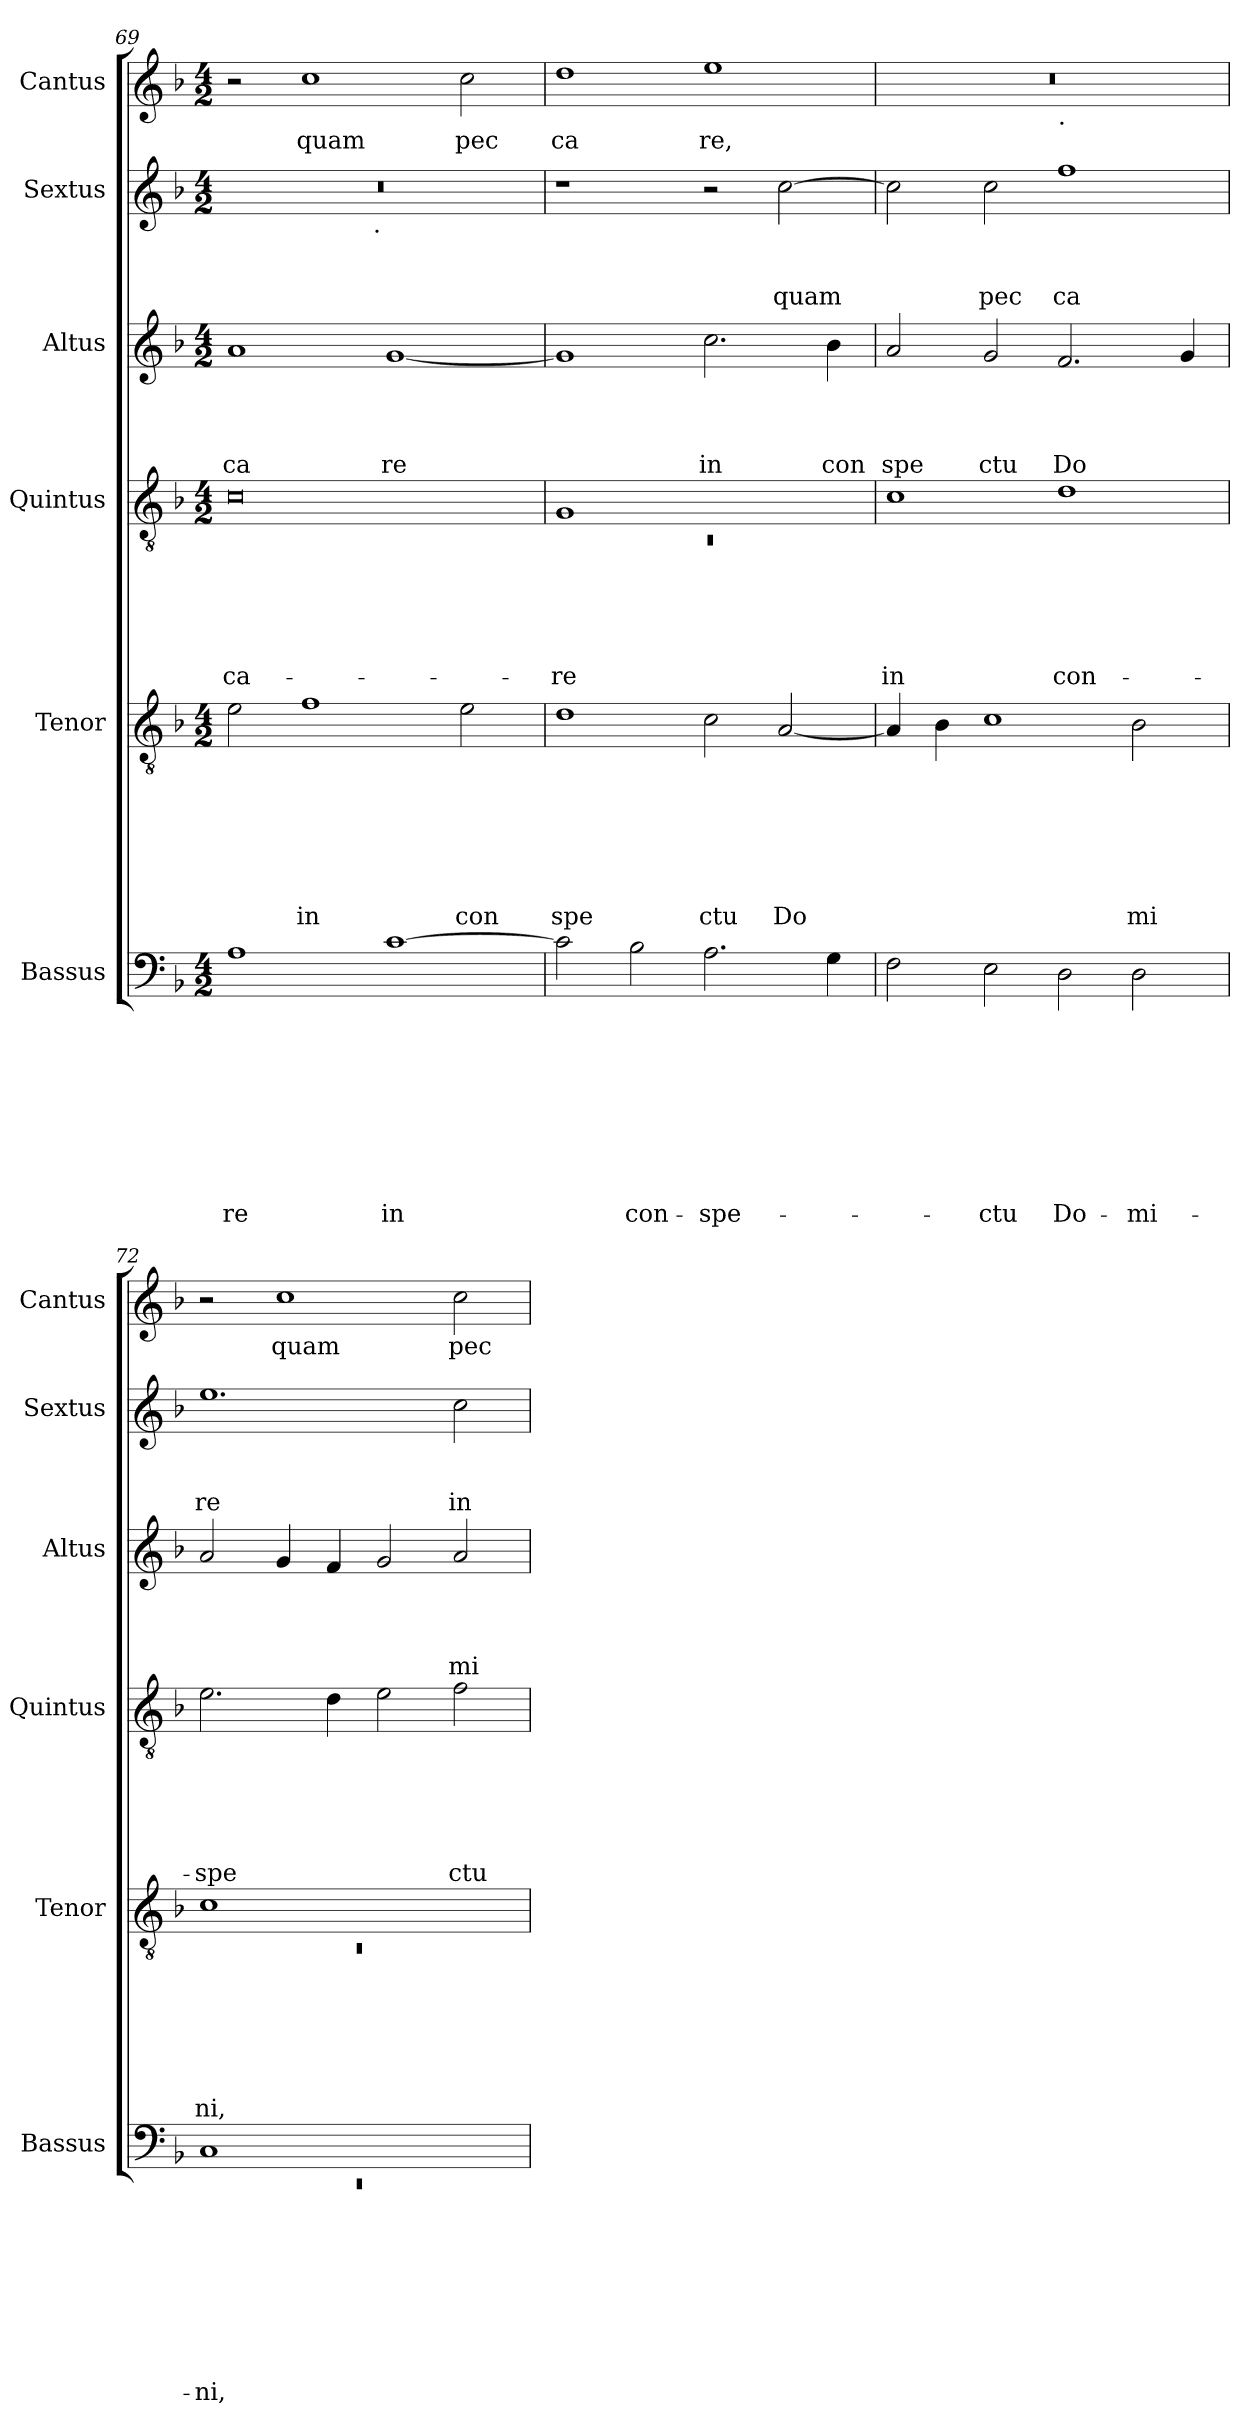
**kern	**text	**text	**text	**text	**text	**text	**text	**text	**text	**kern	**text	**text	**text	**text	**text	**text	**text	**kern	**text	**text	**text	**text	**text	**text	**kern	**text	**text	**text	**text	**kern	**text	**text	**text	**kern	**text
*part6	*part6	*part6	*part6	*part6	*part6	*part6	*part6	*part6	*part6	*part5	*part5	*part5	*part5	*part5	*part5	*part5	*part5	*part4	*part4	*part4	*part4	*part4	*part4	*part4	*part3	*part3	*part3	*part3	*part3	*part2	*part2	*part2	*part2	*part1	*part1
*staff6	*staff6	*staff6	*staff6	*staff6	*staff6	*staff6	*staff6	*staff6	*staff6	*staff5	*staff5	*staff5	*staff5	*staff5	*staff5	*staff5	*staff5	*staff4	*staff4	*staff4	*staff4	*staff4	*staff4	*staff4	*staff3	*staff3	*staff3	*staff3	*staff3	*staff2	*staff2	*staff2	*staff2	*staff1	*staff1
*I"Bassus	*	*	*	*	*	*	*	*	*	*I"Tenor	*	*	*	*	*	*	*	*I"Quintus	*	*	*	*	*	*	*I"Altus	*	*	*	*	*I"Sextus	*	*	*	*I"Cantus	*
*I'Bassus	*	*	*	*	*	*	*	*	*	*I'Tenor	*	*	*	*	*	*	*	*I'Quintus	*	*	*	*	*	*	*I'Altus	*	*	*	*	*I'Sextus	*	*	*	*I'Cantus	*
*clefF4	*	*	*	*	*	*	*	*	*	*clefGv2	*	*	*	*	*	*	*	*clefGv2	*	*	*	*	*	*	*clefG2	*	*	*	*	*clefG2	*	*	*	*clefG2	*
*k[b-]	*	*	*	*	*	*	*	*	*	*k[b-]	*	*	*	*	*	*	*	*k[b-]	*	*	*	*	*	*	*k[b-]	*	*	*	*	*k[b-]	*	*	*	*k[b-]	*
*F:	*	*	*	*	*	*	*	*	*	*F:	*	*	*	*	*	*	*	*F:	*	*	*	*	*	*	*F:	*	*	*	*	*F:	*	*	*	*F:	*
*M4/2	*	*	*	*	*	*	*	*	*	*M4/2	*	*	*	*	*	*	*	*M4/2	*	*	*	*	*	*	*M4/2	*	*	*	*	*M4/2	*	*	*	*M4/2	*
=69	=69	=69	=69	=69	=69	=69	=69	=69	=69	=69	=69	=69	=69	=69	=69	=69	=69	=69	=69	=69	=69	=69	=69	=69	=69	=69	=69	=69	=69	=69	=69	=69	=69	=69	=69
!	!	!	!	!	!	!	!	!	!LO:LY:b	!	!	!	!	!	!	!	!	!	!	!	!	!	!	!LO:LY:b	!	!	!	!	!LO:LY:b	!	!	!	!	!	!
*	*	*	*	*	*	*	*	*	*	*	*	*	*	*	*	*	*	*	*	*	*	*	*	*	*	*	*	*	*	*^	*	*	*	*	*
1A	.	.	.	.	.	.	.	.	-re	2e\	.	.	.	.	.	.	.	0c	.	.	.	.	.	-ca-	1a	.	.	.	ca	0r	2ryy	.	.	.	2r	.
!	!	!	!	!	!	!	!	!	!	!	!	!	!	!	!	!	!LO:LY:b	!	!	!	!	!	!	!	!	!	!	!	!	!	!	!	!	!	!	!LO:LY:b
.	.	.	.	.	.	.	.	.	.	1f	.	.	.	.	.	.	in	.	.	.	.	.	.	.	.	.	.	.	.	.	4...ryy	.	.	.	1cc	quam
!	!	!	!	!	!	!	!	!	!	!	!	!	!	!	!	!	!	!	!	!	!	!	!	!	!	!	!	!	!	!	!LO:TX:b:t=.	!	!	!	!	!
.	.	.	.	.	.	.	.	.	.	.	.	.	.	.	.	.	.	.	.	.	.	.	.	.	.	.	.	.	.	.	1ryy	.	.	.	.	.
!	!	!	!	!	!	!	!	!	!LO:LY:b	!	!	!	!	!	!	!	!	!	!	!	!	!	!	!	!	!	!	!	!LO:LY:b	!	!	!	!	!	!	!
[>1c	.	.	.	.	.	.	.	.	in	.	.	.	.	.	.	.	.	.	.	.	.	.	.	.	[<1g	.	.	.	re	.	.	.	.	.	.	.
!	!	!	!	!	!	!	!	!	!	!	!	!	!	!	!	!	!LO:LY:b	!	!	!	!	!	!	!	!	!	!	!	!	!	!	!	!	!	!	!LO:LY:b
.	.	.	.	.	.	.	.	.	.	2e\	.	.	.	.	.	.	con	.	.	.	.	.	.	.	.	.	.	.	.	.	.	.	.	.	2cc\	pec
.	.	.	.	.	.	.	.	.	.	.	.	.	.	.	.	.	.	.	.	.	.	.	.	.	.	.	.	.	.	.	32ryy	.	.	.	.	.
=70!	=70!	=70!	=70!	=70!	=70!	=70!	=70!	=70!	=70!	=70!	=70!	=70!	=70!	=70!	=70!	=70!	=70!	=70!	=70!	=70!	=70!	=70!	=70!	=70!	=70!	=70!	=70!	=70!	=70!	=70!	=70!	=70!	=70!	=70!	=70!	=70!
*	*	*	*	*	*	*	*	*	*	*	*	*	*	*	*	*	*	*^	*	*	*	*	*	*	*	*	*	*	*	*	*	*	*	*	*	*
!	!	!	!	!	!	!	!	!	!	!	!	!	!	!	!	!	!LO:LY:b	!	!LO:N:vis=1	!	!	!	!	!	!LO:LY:b	!	!	!	!	!	!	!	!	!	!	!	!LO:LY:b
*	*	*	*	*	*	*	*	*	*	*	*	*	*	*	*	*	*	*	*	*	*	*	*	*	*	*	*	*	*	*	*v	*v	*	*	*	*	*
2c\]	.	.	.	.	.	.	.	.	.	1d	.	.	.	.	.	.	spe	1G	0rC	.	.	.	.	.	-re	1g]	.	.	.	.	1r	.	.	.	1dd	ca
!	!	!	!	!	!	!	!	!	!LO:LY:b	!	!	!	!	!	!	!	!	!	!	!	!	!	!	!	!	!	!	!	!	!	!	!	!	!	!	!
2B-\	.	.	.	.	.	.	.	.	con-	.	.	.	.	.	.	.	.	.	.	.	.	.	.	.	.	.	.	.	.	.	.	.	.	.	.	.
!	!	!	!	!	!	!	!	!	!LO:LY:b	!	!	!	!	!	!	!	!LO:LY:b	!	!	!	!	!	!	!	!	!	!	!	!	!LO:LY:b	!	!	!	!	!	!LO:LY:b
2.A\	.	.	.	.	.	.	.	.	-spe-	2c\	.	.	.	.	.	.	ctu	1ryy	.	.	.	.	.	.	.	2.cc\	.	.	.	in	2r	.	.	.	1ee	re,
!	!	!	!	!	!	!	!	!	!	!	!	!	!	!	!	!	!LO:LY:b	!	!	!	!	!	!	!	!	!	!	!	!	!	!	!	!	!LO:LY:b	!	!
.	.	.	.	.	.	.	.	.	.	[<2A/	.	.	.	.	.	.	Do	.	.	.	.	.	.	.	.	.	.	.	.	.	[>2cc\	.	.	quam	.	.
!	!	!	!	!	!	!	!	!	!	!	!	!	!	!	!	!	!	!	!	!	!	!	!	!	!	!	!	!	!	!LO:LY:b	!	!	!	!	!	!
4G\	.	.	.	.	.	.	.	.	.	.	.	.	.	.	.	.	.	.	.	.	.	.	.	.	.	4b-\	.	.	.	con	.	.	.	.	.	.
*	*	*	*	*	*	*	*	*	*	*	*	*	*	*	*	*	*	*v	*v	*	*	*	*	*	*	*	*	*	*	*	*	*	*	*	*	*
=71!	=71!	=71!	=71!	=71!	=71!	=71!	=71!	=71!	=71!	=71!	=71!	=71!	=71!	=71!	=71!	=71!	=71!	=71!	=71!	=71!	=71!	=71!	=71!	=71!	=71!	=71!	=71!	=71!	=71!	=71!	=71!	=71!	=71!	=71!	=71!
!	!	!	!	!	!	!	!	!	!	!	!	!	!	!	!	!	!	!	!	!	!	!	!	!LO:LY:b	!	!	!	!	!LO:LY:b	!	!	!	!	!	!
*	*	*	*	*	*	*	*	*	*	*	*	*	*	*	*	*	*	*	*	*	*	*	*	*	*	*	*	*	*	*	*	*	*	*^	*
2F\	.	.	.	.	.	.	.	.	.	4A/]	.	.	.	.	.	.	.	1c	.	.	.	.	.	in	2a/	.	.	.	spe	2cc\]	.	.	.	0r	1ryy	.
.	.	.	.	.	.	.	.	.	.	4B-\	.	.	.	.	.	.	.	.	.	.	.	.	.	.	.	.	.	.	.	.	.	.	.	.	.	.
!	!	!	!	!	!	!	!	!	!LO:LY:b	!	!	!	!	!	!	!	!	!	!	!	!	!	!	!	!	!	!	!	!LO:LY:b	!	!	!	!LO:LY:b	!	!	!
2E\	.	.	.	.	.	.	.	.	-ctu	1c	.	.	.	.	.	.	.	.	.	.	.	.	.	.	2g/	.	.	.	ctu	2cc\	.	.	pec	.	.	.
!	!	!	!	!	!	!	!	!	!	!	!	!	!	!	!	!	!	!	!	!	!	!	!	!	!	!	!	!	!	!	!	!	!	!	!LO:TX:b:t=.	!
!	!	!	!	!	!	!	!	!	!LO:LY:b	!	!	!	!	!	!	!	!	!	!	!	!	!	!	!LO:LY:b	!	!	!	!	!LO:LY:b	!	!	!	!LO:LY:b	!	!	!
2D\	.	.	.	.	.	.	.	.	Do-	.	.	.	.	.	.	.	.	1d	.	.	.	.	.	con-	2.f/	.	.	.	Do	1ff	.	.	ca	.	1ryy	.
!	!	!	!	!	!	!	!	!	!LO:LY:b	!	!	!	!	!	!	!	!LO:LY:b	!	!	!	!	!	!	!	!	!	!	!	!	!	!	!	!	!	!	!
2D\	.	.	.	.	.	.	.	.	-mi-	2B-\	.	.	.	.	.	.	mi	.	.	.	.	.	.	.	.	.	.	.	.	.	.	.	.	.	.	.
.	.	.	.	.	.	.	.	.	.	.	.	.	.	.	.	.	.	.	.	.	.	.	.	.	4g/	.	.	.	.	.	.	.	.	.	.	.
!!LO:LB:g=z
=72!	=72!	=72!	=72!	=72!	=72!	=72!	=72!	=72!	=72!	=72!	=72!	=72!	=72!	=72!	=72!	=72!	=72!	=72!	=72!	=72!	=72!	=72!	=72!	=72!	=72!	=72!	=72!	=72!	=72!	=72!	=72!	=72!	=72!	=72!	=72!	=72!
*^	*	*	*	*	*	*	*	*	*	*^	*	*	*	*	*	*	*	*	*	*	*	*	*	*	*	*	*	*	*	*	*	*	*	*	*	*
!	!LO:N:vis=1	!	!	!	!	!	!	!	!	!LO:LY:b	!	!LO:N:vis=1	!	!	!	!	!	!	!LO:LY:b	!	!	!	!	!	!	!LO:LY:b	!	!	!	!	!	!	!	!	!LO:LY:b	!	!	!
*	*	*	*	*	*	*	*	*	*	*	*	*	*	*	*	*	*	*	*	*	*	*	*	*	*	*	*	*	*	*	*	*	*	*	*	*v	*v	*
1C	0rEE	.	.	.	.	.	.	.	.	-ni,	1c	0rC	.	.	.	.	.	.	ni,	2.e\	.	.	.	.	.	-spe	2a/	.	.	.	.	1.ee	.	.	re	2r	.
!	!	!	!	!	!	!	!	!	!	!	!	!	!	!	!	!	!	!	!	!	!	!	!	!	!	!	!	!	!	!	!	!	!	!	!	!	!LO:LY:b
.	.	.	.	.	.	.	.	.	.	.	.	.	.	.	.	.	.	.	.	.	.	.	.	.	.	.	4g/	.	.	.	.	.	.	.	.	1cc	quam
.	.	.	.	.	.	.	.	.	.	.	.	.	.	.	.	.	.	.	.	4d\	.	.	.	.	.	.	4f/	.	.	.	.	.	.	.	.	.	.
1ryy	.	.	.	.	.	.	.	.	.	.	1ryy	.	.	.	.	.	.	.	.	2e\	.	.	.	.	.	.	2g/	.	.	.	.	.	.	.	.	.	.
!	!	!	!	!	!	!	!	!	!	!	!	!	!	!	!	!	!	!	!	!	!	!	!	!	!	!LO:LY:b	!	!	!	!	!LO:LY:b	!	!	!	!LO:LY:b	!	!LO:LY:b
.	.	.	.	.	.	.	.	.	.	.	.	.	.	.	.	.	.	.	.	2f\	.	.	.	.	.	ctu	2a/	.	.	.	mi-	2cc\	.	.	in	2cc\	pec-
*v	*v	*	*	*	*	*	*	*	*	*	*	*	*	*	*	*	*	*	*	*	*	*	*	*	*	*	*	*	*	*	*	*	*	*	*	*	*
*	*	*	*	*	*	*	*	*	*	*v	*v	*	*	*	*	*	*	*	*	*	*	*	*	*	*	*	*	*	*	*	*	*	*	*	*	*
=!	=!	=!	=!	=!	=!	=!	=!	=!	=!	=!	=!	=!	=!	=!	=!	=!	=!	=!	=!	=!	=!	=!	=!	=!	=!	=!	=!	=!	=!	=!	=!	=!	=!	=!	=!
*-	*-	*-	*-	*-	*-	*-	*-	*-	*-	*-	*-	*-	*-	*-	*-	*-	*-	*-	*-	*-	*-	*-	*-	*-	*-	*-	*-	*-	*-	*-	*-	*-	*-	*-	*-
